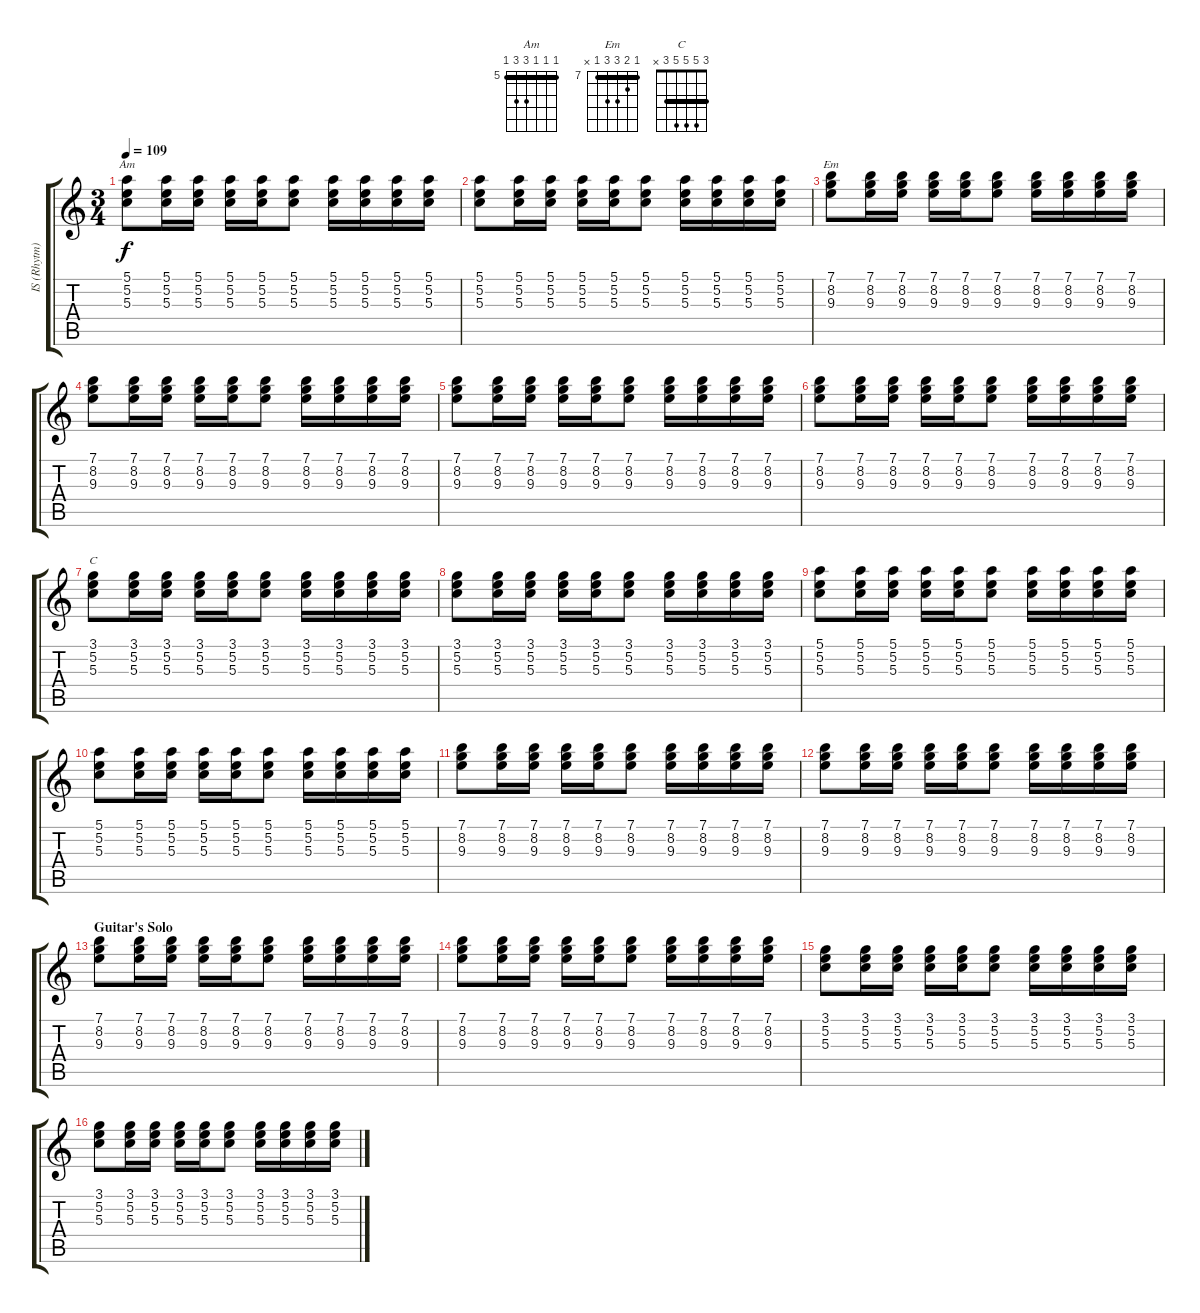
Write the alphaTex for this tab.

\track ("IS (Rhytm)" "IS (Rhytm)") {instrument acousticguitarsteel}
\staff {score tabs}
\tuning (E4 B3 G3 D3 A2 E2) {hide}
\chord ("Am" 5 5 5 7 7 5) {firstfret 5 barre 5}
\chord ("Em" 7 8 9 9 7 x) {firstfret 7 barre 7}
\chord ("C" 3 5 5 5 3 x) {barre 3}
\ts (3 4)
\tempo 109
\clef g2
\ks c
(5.1 5.2 5.3).8{ch "Am" dy f} (5.1 5.2 5.3).16 (5.1 5.2 5.3).16 (5.1 5.2 5.3).16 (5.1 5.2 5.3).16 (5.1 5.2 5.3).8 (5.1 5.2 5.3).16 (5.1 5.2 5.3).16 (5.1 5.2 5.3).16 (5.1 5.2 5.3).16 |
(5.1 5.2 5.3).8 (5.1 5.2 5.3).16 (5.1 5.2 5.3).16 (5.1 5.2 5.3).16 (5.1 5.2 5.3).16 (5.1 5.2 5.3).8 (5.1 5.2 5.3).16 (5.1 5.2 5.3).16 (5.1 5.2 5.3).16 (5.1 5.2 5.3).16 |
(7.1 8.2 9.3).8{ch "Em"} (7.1 8.2 9.3).16 (7.1 8.2 9.3).16 (7.1 8.2 9.3).16 (7.1 8.2 9.3).16 (7.1 8.2 9.3).8 (7.1 8.2 9.3).16 (7.1 8.2 9.3).16 (7.1 8.2 9.3).16 (7.1 8.2 9.3).16 |
(7.1 8.2 9.3).8 (7.1 8.2 9.3).16 (7.1 8.2 9.3).16 (7.1 8.2 9.3).16 (7.1 8.2 9.3).16 (7.1 8.2 9.3).8 (7.1 8.2 9.3).16 (7.1 8.2 9.3).16 (7.1 8.2 9.3).16 (7.1 8.2 9.3).16 |
(7.1 8.2 9.3).8 (7.1 8.2 9.3).16 (7.1 8.2 9.3).16 (7.1 8.2 9.3).16 (7.1 8.2 9.3).16 (7.1 8.2 9.3).8 (7.1 8.2 9.3).16 (7.1 8.2 9.3).16 (7.1 8.2 9.3).16 (7.1 8.2 9.3).16 |
(7.1 8.2 9.3).8 (7.1 8.2 9.3).16 (7.1 8.2 9.3).16 (7.1 8.2 9.3).16 (7.1 8.2 9.3).16 (7.1 8.2 9.3).8 (7.1 8.2 9.3).16 (7.1 8.2 9.3).16 (7.1 8.2 9.3).16 (7.1 8.2 9.3).16 |
(3.1 5.2 5.3).8{ch "C"} (3.1 5.2 5.3).16 (3.1 5.2 5.3).16 (3.1 5.2 5.3).16 (3.1 5.2 5.3).16 (3.1 5.2 5.3).8 (3.1 5.2 5.3).16 (3.1 5.2 5.3).16 (3.1 5.2 5.3).16 (3.1 5.2 5.3).16 |
(3.1 5.2 5.3).8 (3.1 5.2 5.3).16 (3.1 5.2 5.3).16 (3.1 5.2 5.3).16 (3.1 5.2 5.3).16 (3.1 5.2 5.3).8 (3.1 5.2 5.3).16 (3.1 5.2 5.3).16 (3.1 5.2 5.3).16 (3.1 5.2 5.3).16 |
(5.1 5.2 5.3).8 (5.1 5.2 5.3).16 (5.1 5.2 5.3).16 (5.1 5.2 5.3).16 (5.1 5.2 5.3).16 (5.1 5.2 5.3).8 (5.1 5.2 5.3).16 (5.1 5.2 5.3).16 (5.1 5.2 5.3).16 (5.1 5.2 5.3).16 |
(5.1 5.2 5.3).8 (5.1 5.2 5.3).16 (5.1 5.2 5.3).16 (5.1 5.2 5.3).16 (5.1 5.2 5.3).16 (5.1 5.2 5.3).8 (5.1 5.2 5.3).16 (5.1 5.2 5.3).16 (5.1 5.2 5.3).16 (5.1 5.2 5.3).16 |
(7.1 8.2 9.3).8 (7.1 8.2 9.3).16 (7.1 8.2 9.3).16 (7.1 8.2 9.3).16 (7.1 8.2 9.3).16 (7.1 8.2 9.3).8 (7.1 8.2 9.3).16 (7.1 8.2 9.3).16 (7.1 8.2 9.3).16 (7.1 8.2 9.3).16 |
(7.1 8.2 9.3).8 (7.1 8.2 9.3).16 (7.1 8.2 9.3).16 (7.1 8.2 9.3).16 (7.1 8.2 9.3).16 (7.1 8.2 9.3).8 (7.1 8.2 9.3).16 (7.1 8.2 9.3).16 (7.1 8.2 9.3).16 (7.1 8.2 9.3).16 |
\section ("" "Guitar's Solo")
(7.1 8.2 9.3).8 (7.1 8.2 9.3).16 (7.1 8.2 9.3).16 (7.1 8.2 9.3).16 (7.1 8.2 9.3).16 (7.1 8.2 9.3).8 (7.1 8.2 9.3).16 (7.1 8.2 9.3).16 (7.1 8.2 9.3).16 (7.1 8.2 9.3).16 |
(7.1 8.2 9.3).8 (7.1 8.2 9.3).16 (7.1 8.2 9.3).16 (7.1 8.2 9.3).16 (7.1 8.2 9.3).16 (7.1 8.2 9.3).8 (7.1 8.2 9.3).16 (7.1 8.2 9.3).16 (7.1 8.2 9.3).16 (7.1 8.2 9.3).16 |
(3.1 5.2 5.3).8 (3.1 5.2 5.3).16 (3.1 5.2 5.3).16 (3.1 5.2 5.3).16 (3.1 5.2 5.3).16 (3.1 5.2 5.3).8 (3.1 5.2 5.3).16 (3.1 5.2 5.3).16 (3.1 5.2 5.3).16 (3.1 5.2 5.3).16 |
(3.1 5.2 5.3).8 (3.1 5.2 5.3).16 (3.1 5.2 5.3).16 (3.1 5.2 5.3).16 (3.1 5.2 5.3).16 (3.1 5.2 5.3).8 (3.1 5.2 5.3).16 (3.1 5.2 5.3).16 (3.1 5.2 5.3).16 (3.1 5.2 5.3).16
